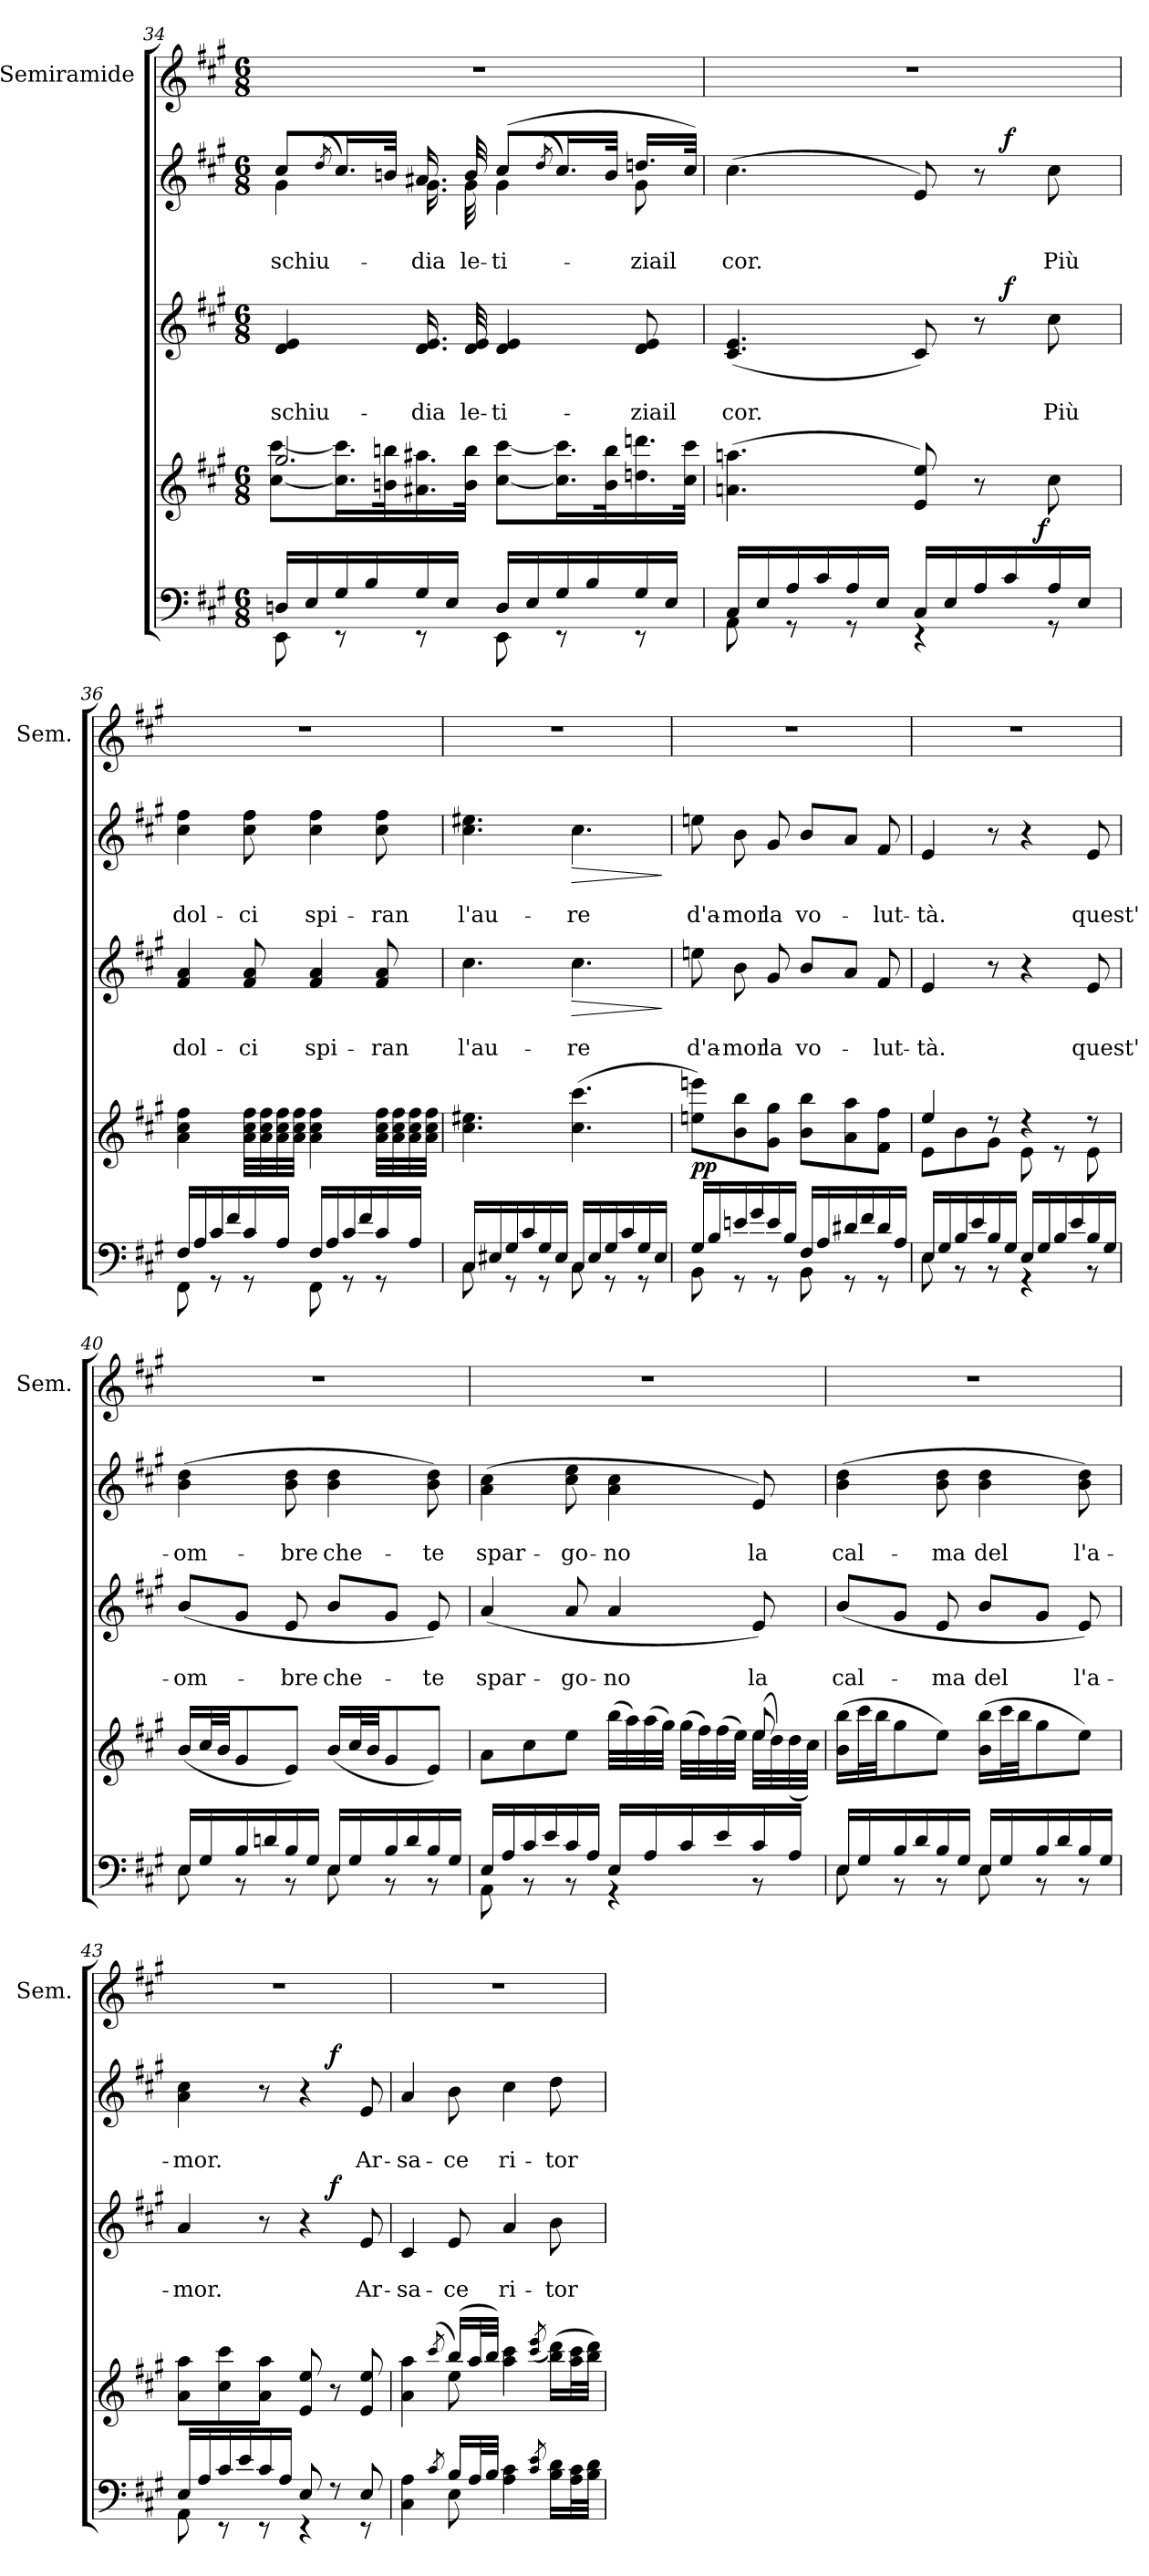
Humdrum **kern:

**kern	**kern	**dynam	**kern	**text	**text	**dynam	**kern	**text	**text	**dynam	**kern
*part4	*part4	*part4	*part3	*part3	*part3	*part3	*part2	*part2	*part2	*part2	*part1
*staff5	*staff4	*staff4/5	*staff3	*staff3	*staff3	*staff3	*staff2	*staff2	*staff2	*staff2	*staff1
*	*	*	*	*	*	*	*	*	*	*	*I"Semiramide
*	*	*	*	*	*	*	*	*	*	*	*I'Sem.
*clefF4	*clefG2	*	*clefG2	*	*	*	*clefG2	*	*	*	*clefG2
*k[f#c#g#]	*k[f#c#g#]	*	*k[f#c#g#]	*	*	*	*k[f#c#g#]	*	*	*	*k[f#c#g#]
*A:	*A:	*	*A:	*	*	*	*A:	*	*	*	*A:
*M6/8	*M6/8	*	*M6/8	*	*	*	*M6/8	*	*	*	*M6/8
=34	=34	=34	=34	=34	=34	=34	=34	=34	=34	=34	=34
*^	*^	*	*	*	*	*	*^	*	*	*	*
16Dn/LL	8EE\	2.gg#/	[<8cc#\ [>8ccc#\L	.	4d/ 4e/	.	schiu-	.	8cc#/L	4g#\	.	schiu-	.	2.r
16E/	.	.	.	.	.	.	.	.	.	.	.	.	.	.
.	.	.	.	.	.	.	.	.	(<8qdd/	.	.	.	.	.
16G#/	8rEE	.	16.cc#\] 16.ccc#\]L	.	.	.	.	.	16.cc#/L)	.	.	.	.	.
16B/	.	.	.	.	.	.	.	.	.	.	.	.	.	.
.	.	.	32bn\ 32bbn\k	.	.	.	.	.	32bn/JJk	.	.	.	.	.
16G#/	8rEE	.	16.a#X\ 16.aa#X\	.	16.d/ 16.e/	.	-dia	.	16.a#X/	16.g#\	.	-dia	.	.
16E/JJ	.	.	.	.	.	.	.	.	.	.	.	.	.	.
.	.	.	32b\ 32bb\JJk	.	32d/ 32e/	.	le-	.	32b/	32g#\	.	le-	.	.
16D/LL	8EE\	.	[<8cc#\ [>8ccc#\L	.	4d/ 4e/	.	-ti-	.	(>8cc#/L	4g#\	.	-ti-	.	.
16E/	.	.	.	.	.	.	.	.	.	.	.	.	.	.
.	.	.	.	.	.	.	.	.	(<8qdd/	.	.	.	.	.
16G#/	8rEE	.	16.cc#\] 16.ccc#\]L	.	.	.	.	.	16.cc#/L)	.	.	.	.	.
16B/	.	.	.	.	.	.	.	.	.	.	.	.	.	.
.	.	.	32b\ 32bb\k	.	.	.	.	.	32b/JJk	.	.	.	.	.
16G#/	8rEE	.	16.ddn\ 16.dddn\	.	8d/ 8e/	.	-ziail	.	16.ddn/LL	8g#\	.	-ziail	.	.
16E/JJ	.	.	.	.	.	.	.	.	.	.	.	.	.	.
.	.	.	32cc#\ 32ccc#\JJk	.	.	.	.	.	32cc#/JJk)	.	.	.	.	.
!!LO:PB:g=z
=35	=35	=35	=35	=35	=35	=35	=35	=35	=35	=35	=35	=35	=35	=35
*	*	*	*	*	*^	*	*	*	*	*	*	*	*	*
16C#/LL	8AA\	(4.an\ 4.aan\	3ryy	.	(4.c#/ 4.e/	2ryy	.	cor.	.	(4.cc#\	2ryy	.	cor.	.	2.r
16E/	.	.	.	.	.	.	.	.	.	.	.	.	.	.	.
16A/	8rGG	.	.	.	.	.	.	.	.	.	.	.	.	.	.
16c#/	.	.	.	.	.	.	.	.	.	.	.	.	.	.	.
16A/	8rGG	.	.	.	.	.	.	.	.	.	.	.	.	.	.
16E/JJ	.	.	.	.	.	.	.	.	.	.	.	.	.	.	.
.	.	.	6ryy	.	.	.	.	.	.	.	.	.	.	.	.
16C#/LL	4rEE	8e/ 8ee/)	.	.	8c#)	.	.	.	.	8e/)	.	.	.	.	.
16E/	.	.	.	.	.	.	.	.	.	.	.	.	.	.	.
16A/	.	8r	12ryy	.	8r	16ryy	.	.	.	8r	16ryy	.	.	.	.
!	!	!	!	!	!	!	!	!	!LO:DY:a	!	!	!	!	!LO:DY:a	!
16c#/	.	.	.	.	.	8.ryy	.	.	f	.	8.ryy	.	.	f	.
.	.	.	48.ryy	.	.	.	.	.	.	.	.	.	.	.	.
!	!	!	!	!LO:DY:b	!	!	!	!	!	!	!	!	!	!	!
.	.	.	12ryy	f	.	.	.	.	.	.	.	.	.	.	.
16A/	8rGG	8cc#	.	.	8cc#	.	.	Più	.	8cc#	.	.	Più	.	.
16E/JJ	.	.	.	.	.	.	.	.	.	.	.	.	.	.	.
.	.	.	24ryy	.	.	.	.	.	.	.	.	.	.	.	.
.	.	.	96ryy	.	.	.	.	.	.	.	.	.	.	.	.
*	*	*v	*v	*	*	*	*	*	*	*v	*v	*	*	*	*
*	*	*	*	*v	*v	*	*	*	*	*	*	*	*
=36	=36	=36	=36	=36	=36	=36	=36	=36	=36	=36	=36	=36
16F#/LL	8FF#\	4a\ 4cc#\ 4ff#\	.	4f#/ 4a/	.	dol-	.	4cc#\ 4ff#\	.	dol-	.	2.r
16A/	.	.	.	.	.	.	.	.	.	.	.	.
16c#/	8rGG	.	.	.	.	.	.	.	.	.	.	.
16f#/	.	.	.	.	.	.	.	.	.	.	.	.
16c#/	8rGG	32a\ 32cc#\ 32ff#\LLL	.	8f#/ 8a/	.	-ci	.	8cc#\ 8ff#\	.	-ci	.	.
.	.	32a\ 32cc#\ 32ff#\	.	.	.	.	.	.	.	.	.	.
16A/JJ	.	32a\ 32cc#\ 32ff#\	.	.	.	.	.	.	.	.	.	.
.	.	32a\ 32cc#\ 32ff#\JJJ	.	.	.	.	.	.	.	.	.	.
16F#/LL	8FF#\	4a\ 4cc#\ 4ff#\	.	4f#/ 4a/	.	spi-	.	4cc#\ 4ff#\	.	spi-	.	.
16A/	.	.	.	.	.	.	.	.	.	.	.	.
16c#/	8rGG	.	.	.	.	.	.	.	.	.	.	.
16f#/	.	.	.	.	.	.	.	.	.	.	.	.
16c#/	8rGG	32a\ 32cc#\ 32ff#\LLL	.	8f#/ 8a/	.	-ran	.	8cc#\ 8ff#\	.	-ran	.	.
.	.	32a\ 32cc#\ 32ff#\	.	.	.	.	.	.	.	.	.	.
16A/JJ	.	32a\ 32cc#\ 32ff#\	.	.	.	.	.	.	.	.	.	.
.	.	32a\ 32cc#\ 32ff#\JJJ	.	.	.	.	.	.	.	.	.	.
=37	=37	=37	=37	=37	=37	=37	=37	=37	=37	=37	=37	=37
16C#/LL	8C#\	4.cc#\ 4.ee#X\	.	4.cc#	.	l'au-	.	4.cc#\ 4.ee#X\	.	l'au-	.	2.r
16E#X/	.	.	.	.	.	.	.	.	.	.	.	.
16G#/	8rGG	.	.	.	.	.	.	.	.	.	.	.
16c#/	.	.	.	.	.	.	.	.	.	.	.	.
16G#/	8rGG	.	.	.	.	.	.	.	.	.	.	.
16E#/JJ	.	.	.	.	.	.	.	.	.	.	.	.
!	!	!	!	!	!	!	!LO:HP:b	!	!	!	!LO:HP:b	!
16C#/LL	8C#\	(4.cc#\ 4.ccc#\	.	4.cc#	.	-re	>	4.cc#	.	-re	>	.
16E#/	.	.	.	.	.	.	.	.	.	.	.	.
16G#/	8rGG	.	.	.	.	.	.	.	.	.	.	.
16c#/	.	.	.	.	.	.	.	.	.	.	.	.
16G#/	8rGG	.	.	.	.	.	.	.	.	.	.	.
16E#/JJ	.	.	.	.	.	.	.	.	.	.	.	.
*v	*v	*	*	*	*	*	*	*	*	*	*	*
.	.	.	.	.	.	]	.	.	.	]	.
=38	=38	=38	=38	=38	=38	=38	=38	=38	=38	=38	=38
*^	*	*	*	*	*	*	*	*	*	*	*
!	!	!	!LO:DY:b	!	!	!	!	!	!	!	!	!
16G#/LL	8BB\	8een\ 8eeen\L)	pp	8een	.	d'a-	.	8een	.	d'a-	.	2.r
16B/	.	.	.	.	.	.	.	.	.	.	.	.
16en/	8rGG	8b\ 8bb\	.	8b	.	-mor	.	8b	.	-mor	.	.
16g#/	.	.	.	.	.	.	.	.	.	.	.	.
16e/	8rGG	8g#\ 8gg#\J	.	8g#	.	la	.	8g#	.	la	.	.
16B/JJ	.	.	.	.	.	.	.	.	.	.	.	.
16F#/LL	8BB\	8b\ 8bb\L	.	8bL	.	vo-	.	8bL	.	vo-	.	.
16A/	.	.	.	.	.	.	.	.	.	.	.	.
16d#X/	8rGG	8a\ 8aa\	.	8aJ	.	.	.	8aJ	.	.	.	.
16f#/	.	.	.	.	.	.	.	.	.	.	.	.
16d#/	8rGG	8f#\ 8ff#\J	.	8f#	.	-lut-	.	8f#	.	-lut-	.	.
16A/JJ	.	.	.	.	.	.	.	.	.	.	.	.
!!LO:LB:g=z
=39	=39	=39	=39	=39	=39	=39	=39	=39	=39	=39	=39	=39
*	*	*^	*	*	*	*	*	*	*	*	*	*
16E/LL	8E\	4ee/	8e\L	.	4e	.	-tà.	.	4e	.	-tà.	.	2.r
16G#/	.	.	.	.	.	.	.	.	.	.	.	.	.
16B/	8rBB	.	8b\	.	.	.	.	.	.	.	.	.	.
16e/	.	.	.	.	.	.	.	.	.	.	.	.	.
16B/	8rBB	8rdd	8g#\J	.	8r	.	.	.	8r	.	.	.	.
16G#/JJ	.	.	.	.	.	.	.	.	.	.	.	.	.
16E/LL	4rGG	4rcc	8e\	.	4r	.	.	.	4r	.	.	.	.
16G#/	.	.	.	.	.	.	.	.	.	.	.	.	.
16B/	.	.	8re	.	.	.	.	.	.	.	.	.	.
16e/	.	.	.	.	.	.	.	.	.	.	.	.	.
16B/	8rBB	8rdd	8e\	.	8e	.	quest'-	.	8e/	.	quest'-	.	.
16G#/JJ	.	.	.	.	.	.	.	.	.	.	.	.	.
*	*	*v	*v	*	*	*	*	*	*	*	*	*	*
=40	=40	=40	=40	=40	=40	=40	=40	=40	=40	=40	=40	=40
16E/LL	8E\	(16b/LL	.	(8bL	.	-om-	.	(4b\ 4dd\	.	-om-	.	2.r
16G#/	.	32cc#/L	.	.	.	.	.	.	.	.	.	.
.	.	32b/JJ	.	.	.	.	.	.	.	.	.	.
16B/	8rBB	8g#/	.	8g#J	.	.	.	.	.	.	.	.
16dn/	.	.	.	.	.	.	.	.	.	.	.	.
16B/	8rBB	8e/J)	.	8e	.	-bre	.	8b\ 8dd\	.	-bre	.	.
16G#/JJ	.	.	.	.	.	.	.	.	.	.	.	.
16E/LL	8E\	(16b/LL	.	8bL	.	che-	.	4b\ 4dd\	.	che-	.	.
16G#/	.	32cc#/L	.	.	.	.	.	.	.	.	.	.
.	.	32b/JJ	.	.	.	.	.	.	.	.	.	.
16B/	8rBB	8g#/	.	8g#J	.	.	.	.	.	.	.	.
16d/	.	.	.	.	.	.	.	.	.	.	.	.
16B/	8rBB	8e/J)	.	8e)	.	-te	.	8b\ 8dd\)	.	-te	.	.
16G#/JJ	.	.	.	.	.	.	.	.	.	.	.	.
=41	=41	=41	=41	=41	=41	=41	=41	=41	=41	=41	=41	=41
*	*	*^	*	*	*	*	*	*	*	*	*	*
16E/LL	8AA\	4ryy	8a\L	.	(4a	.	spar-	.	(4a\ 4cc#\	.	spar-	.	2.r
16A/	.	.	.	.	.	.	.	.	.	.	.	.	.
16c#/	8rBB	.	8cc#\	.	.	.	.	.	.	.	.	.	.
16e/	.	.	.	.	.	.	.	.	.	.	.	.	.
16c#/	8rBB	8ryy	8ee\J	.	8a	.	-go-	.	8cc#\ 8ee\	.	-go-	.	.
16A/JJ	.	.	.	.	.	.	.	.	.	.	.	.	.
16E/LL	4rGG	4ryy	(>32bb\LLL	.	4a	.	-no	.	4a\ 4cc#\	.	-no	.	.
.	.	.	32aa\)	.	.	.	.	.	.	.	.	.	.
16A/	.	.	(>32aa\	.	.	.	.	.	.	.	.	.	.
.	.	.	32gg#\JJJ)	.	.	.	.	.	.	.	.	.	.
16c#/	.	.	(>32gg#\LLL	.	.	.	.	.	.	.	.	.	.
.	.	.	32ff#\)	.	.	.	.	.	.	.	.	.	.
16e/	.	.	(>32ff#\	.	.	.	.	.	.	.	.	.	.
.	.	.	32ee\JJJ)	.	.	.	.	.	.	.	.	.	.
16c#/	8rBB	(8ee/	32ee\LLL	.	8e)	.	la	.	8e)	.	la	.	.
.	.	.	32dd\)	.	.	.	.	.	.	.	.	.	.
16A/JJ	.	.	(>32dd\	.	.	.	.	.	.	.	.	.	.
.	.	.	32cc#\JJJ)	.	.	.	.	.	.	.	.	.	.
*	*	*v	*v	*	*	*	*	*	*	*	*	*	*
!!LO:LB:g=z
=42	=42	=42	=42	=42	=42	=42	=42	=42	=42	=42	=42	=42
16E/LL	8E\	(16b\ 16bb\LL	.	(8bL	.	cal-	.	(4b\ 4dd\	.	cal-	.	2.r
16G#/	.	32ccc#\L	.	.	.	.	.	.	.	.	.	.
.	.	32bb\JJ	.	.	.	.	.	.	.	.	.	.
16B/	8rBB	8gg#\	.	8g#J	.	.	.	.	.	.	.	.
16d/	.	.	.	.	.	.	.	.	.	.	.	.
16B/	8rBB	8ee\J)	.	8e	.	-ma	.	8b\ 8dd\	.	-ma	.	.
16G#/JJ	.	.	.	.	.	.	.	.	.	.	.	.
16E/LL	8E\	(16b\ 16bb\LL	.	8bL	.	del	.	4b\ 4dd\	.	del	.	.
16G#/	.	32ccc#\L	.	.	.	.	.	.	.	.	.	.
.	.	32bb\JJ	.	.	.	.	.	.	.	.	.	.
16B/	8rBB	8gg#\	.	8g#J	.	.	.	.	.	.	.	.
16d/	.	.	.	.	.	.	.	.	.	.	.	.
16B/	8rBB	8ee\J)	.	8e)	.	l'a-	.	8b\ 8dd\)	.	l'a-	.	.
16G#/JJ	.	.	.	.	.	.	.	.	.	.	.	.
=43	=43	=43	=43	=43	=43	=43	=43	=43	=43	=43	=43	=43
*	*	*	*	*^	*	*	*	*^	*	*	*	*
16E/LL	8AA\	8a\ 8aa\L	.	4a	2ryy	.	-mor.	.	4a\ 4cc#\	2ryy	.	-mor.	.	2.r
16A/	.	.	.	.	.	.	.	.	.	.	.	.	.	.
16c#/	8rEE	8cc#\ 8ccc#\	.	.	.	.	.	.	.	.	.	.	.	.
16e/	.	.	.	.	.	.	.	.	.	.	.	.	.	.
16c#/	8rEE	8a\ 8aa\J	.	8r	.	.	.	.	8r	.	.	.	.	.
16A/JJ	.	.	.	.	.	.	.	.	.	.	.	.	.	.
8E/	4rEE	8e/ 8ee/	.	4r	.	.	.	.	4r	.	.	.	.	.
!	!	!	!	!	!	!	!	!LO:DY:a	!	!	!	!	!LO:DY:a	!
8rF	.	8r	.	.	4ryy	.	.	f	.	4ryy	.	.	f	.
8E/	8rEE	8e/ 8ee/	.	8e	.	.	Ar-	.	8e/	.	.	Ar-	.	.
*	*	*	*	*v	*v	*	*	*	*	*	*	*	*	*
*	*	*	*	*	*	*	*	*v	*v	*	*	*	*
=44	=44	=44	=44	=44	=44	=44	=44	=44	=44	=44	=44	=44
*	*	*^	*	*	*	*	*	*	*	*	*	*
4ryy	4C#\ 4A\	4ryy	4a\ 4aa\	.	4c#	.	-sa-	.	4a	.	-sa-	.	2.r
8qc#/	.	(<8qccc#/	.	.	.	.	.	.	.	.	.	.	.
16B/LL	8E\	(>16bb/LL)	8ee\	.	8e	.	-ce	.	8b	.	-ce	.	.
32A/L	.	32aa/L	.	.	.	.	.	.	.	.	.	.	.
32B/JJJ	.	32bb/JJJ)	.	.	.	.	.	.	.	.	.	.	.
4ryy	4A\ 4c#\	4ryy	4aa\ 4ccc#\	.	4a	.	ri-	.	4cc#	.	ri-	.	.
.	8qc#/ 8qe/	.	(<8qccc#/ 8qeee/	.	.	.	.	.	.	.	.	.	.
8ryy	16B\ 16d\LL	8ryy	(>16bb\ 16ddd\LL)	.	8b	.	-tor-	.	8dd	.	-tor-	.	.
.	32A\ 32c#\L	.	32aa\ 32ccc#\L	.	.	.	.	.	.	.	.	.	.
.	32B\ 32d\JJJ	.	32bb\ 32ddd\JJJ)	.	.	.	.	.	.	.	.	.	.
*v	*v	*	*	*	*	*	*	*	*	*	*	*	*
*	*v	*v	*	*	*	*	*	*	*	*	*	*
=	=	=	=	=	=	=	=	=	=	=	=
*-	*-	*-	*-	*-	*-	*-	*-	*-	*-	*-	*-
